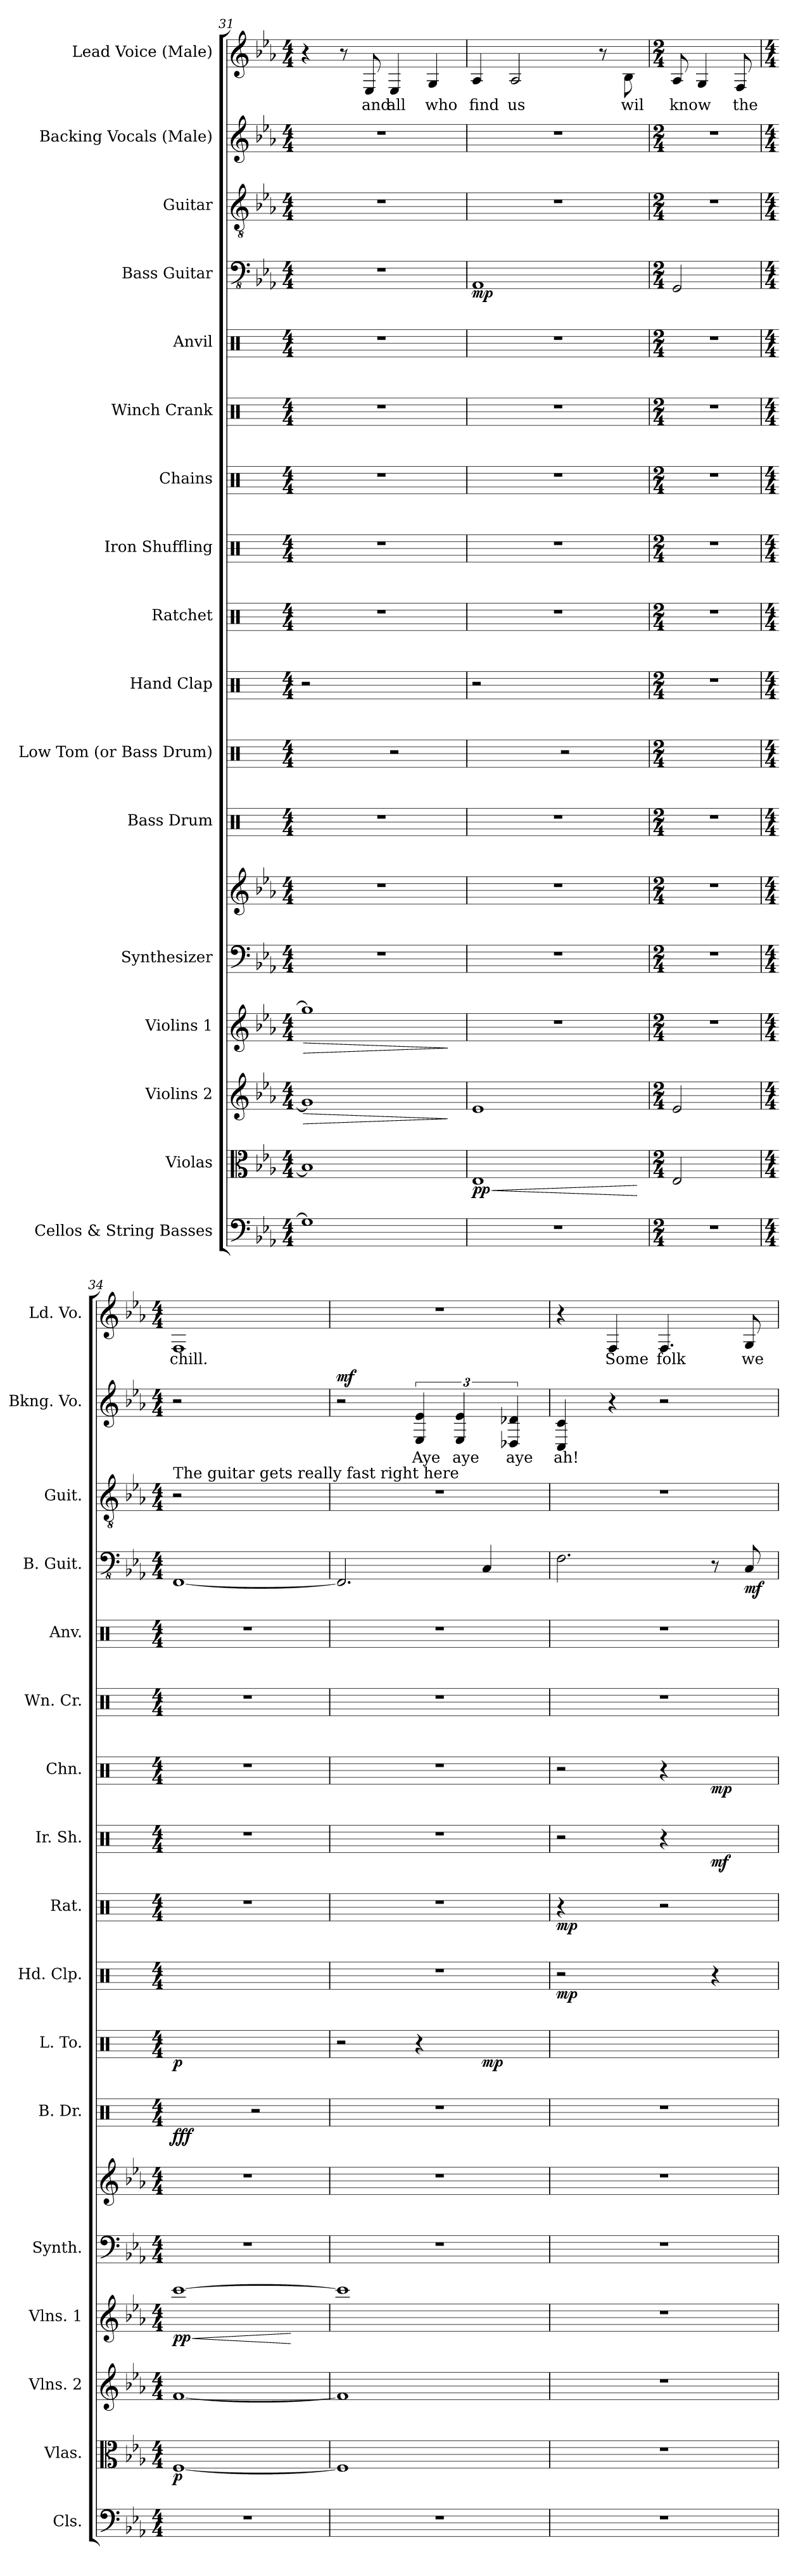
**kern	**kern	**dynam	**kern	**dynam	**kern	**dynam	**kern	**kern	**kern	**dynam	**kern	**dynam	**kern	**dynam	**kern	**dynam	**kern	**dynam	**kern	**dynam	**kern	**kern	**kern	**dynam	**kern	**kern	**text	**dynam	**kern	**text
*part17	*part16	*part16	*part15	*part15	*part14	*part14	*part13	*part13	*part12	*part12	*part11	*part11	*part10	*part10	*part9	*part9	*part8	*part8	*part7	*part7	*part6	*part5	*part4	*part4	*part3	*part2	*part2	*part2	*part1	*part1
*staff18	*staff17	*staff17	*staff16	*staff16	*staff15	*staff15	*staff14	*staff13	*staff12	*staff12	*staff11	*staff11	*staff10	*staff10	*staff9	*staff9	*staff8	*staff8	*staff7	*staff7	*staff6	*staff5	*staff4	*staff4	*staff3	*staff2	*staff2	*staff2	*staff1	*staff1
*I"Cellos & String Basses	*I"Violas	*	*I"Violins 2	*	*I"Violins 1	*	*I"Synthesizer	*	*I"Bass Drum	*	*I"Low Tom (or Bass Drum)	*	*I"Hand Clap	*	*I"Ratchet	*	*I"Iron Shuffling	*	*I"Chains	*	*I"Winch Crank	*I"Anvil	*I"Bass Guitar	*	*I"Guitar	*I"Backing Vocals              (Male)	*	*	*I"Lead Voice        (Male)	*
*I'Cls.	*I'Vlas.	*	*I'Vlns. 2	*	*I'Vlns. 1	*	*I'Synth.	*	*I'B. Dr.	*	*I'L. To.	*	*I'Hd. Clp.	*	*I'Rat.	*	*I'Ir. Sh.	*	*I'Chn.	*	*I'Wn. Cr.	*I'Anv.	*I'B. Guit.	*	*I'Guit.	*I'Bkng. Vo.	*	*	*I'Ld. Vo.	*
*clefF4	*clefC3	*	*clefG2	*	*clefG2	*	*clefF4	*clefG2	*clefX	*	*clefX	*	*clefX	*	*clefX	*	*clefX	*	*clefX	*	*clefX	*clefX	*clefFv4	*	*clefGv2	*clefG2	*	*	*clefG2	*
*	*	*	*	*	*	*	*	*	*	*	*	*	*	*	*	*	*	*	*	*	*	*	*	*	*	*ITrd7c12	*	*	*ITrd7c12	*
*k[b-e-a-]	*k[b-e-a-]	*	*k[b-e-a-]	*	*k[b-e-a-]	*	*k[b-e-a-]	*k[b-e-a-]	*k[]	*	*k[]	*	*k[]	*	*k[]	*	*k[]	*	*k[]	*	*k[]	*k[]	*k[b-e-a-]	*	*k[b-e-a-]	*k[b-e-a-]	*	*	*k[b-e-a-]	*
*E-:	*E-:	*	*E-:	*	*E-:	*	*E-:	*E-:	*C:	*	*C:	*	*C:	*	*C:	*	*C:	*	*C:	*	*C:	*C:	*E-:	*	*E-:	*E-:	*	*	*E-:	*
*M4/4	*M4/4	*	*M4/4	*	*M4/4	*	*M4/4	*M4/4	*M4/4	*	*M4/4	*	*M4/4	*	*M4/4	*	*M4/4	*	*M4/4	*	*M4/4	*M4/4	*M4/4	*	*M4/4	*M4/4	*	*	*M4/4	*
=31	=31	=31	=31	=31	=31	=31	=31	=31	=31	=31	=31	=31	=31	=31	=31	=31	=31	=31	=31	=31	=31	=31	=31	=31	=31	=31	=31	=31	=31	=31
!	!	!	!	!LO:HP:b	!	!LO:HP:b	!	!	!	!	!	!	!	!	!	!	!	!	!	!	!	!	!	!	!	!	!	!	!	!
1G]	1B-]	.	1g]	>	1gg]	>	1r	1r	1r	.	4.R/	.	2r	.	1r	.	1r	.	1r	.	1r	1r	1r	.	1r	1r	.	.	4r	.
.	.	.	.	.	.	.	.	.	.	.	.	.	.	.	.	.	.	.	.	.	.	.	.	.	.	.	.	.	8r	.
.	.	.	.	.	.	.	.	.	.	.	8R/	.	.	.	.	.	.	.	.	.	.	.	.	.	.	.	.	.	8EE-/	and
.	.	.	.	.	.	.	.	.	.	.	2r	.	2R/	.	.	.	.	.	.	.	.	.	.	.	.	.	.	.	4EE-/	all
.	.	.	.	.	.	.	.	.	.	.	.	.	.	.	.	.	.	.	.	.	.	.	.	.	.	.	.	.	4GG/	who
.	.	.	.	]	.	]	.	.	.	.	.	.	.	.	.	.	.	.	.	.	.	.	.	.	.	.	.	.	.	.
!!LO:PB:g=z
=32	=32	=32	=32	=32	=32	=32	=32	=32	=32	=32	=32	=32	=32	=32	=32	=32	=32	=32	=32	=32	=32	=32	=32	=32	=32	=32	=32	=32	=32	=32
!	!	!LO:HP:b	!	!	!	!	!	!	!	!	!	!	!	!	!	!	!	!	!	!	!	!	!	!	!	!	!	!	!	!
!	!	!LO:DY:n=1:b	!	!	!	!	!	!	!	!	!	!	!	!	!	!	!	!	!	!	!	!	!	!LO:DY:b	!	!	!	!	!	!
1r	1E-	< pp	1e-	.	1r	.	1r	1r	1r	.	4.R/	.	2r	.	1r	.	1r	.	1r	.	1r	1r	1AAA-	mp	1r	1r	.	.	4AA-/	find
.	.	.	.	.	.	.	.	.	.	.	.	.	.	.	.	.	.	.	.	.	.	.	.	.	.	.	.	.	2AA-/	us
.	.	.	.	.	.	.	.	.	.	.	8R/	.	.	.	.	.	.	.	.	.	.	.	.	.	.	.	.	.	.	.
.	.	.	.	.	.	.	.	.	.	.	2r	.	2R/	.	.	.	.	.	.	.	.	.	.	.	.	.	.	.	.	.
.	.	.	.	.	.	.	.	.	.	.	.	.	.	.	.	.	.	.	.	.	.	.	.	.	.	.	.	.	8r	.
.	.	.	.	.	.	.	.	.	.	.	.	.	.	.	.	.	.	.	.	.	.	.	.	.	.	.	.	.	8BB-\	wil
.	.	[	.	.	.	.	.	.	.	.	.	.	.	.	.	.	.	.	.	.	.	.	.	.	.	.	.	.	.	.
=33	=33	=33	=33	=33	=33	=33	=33	=33	=33	=33	=33	=33	=33	=33	=33	=33	=33	=33	=33	=33	=33	=33	=33	=33	=33	=33	=33	=33	=33	=33
*M2/4	*M2/4	*	*M2/4	*	*M2/4	*	*M2/4	*M2/4	*M2/4	*	*M2/4	*	*M2/4	*	*M2/4	*	*M2/4	*	*M2/4	*	*M2/4	*M2/4	*M2/4	*	*M2/4	*M2/4	*	*	*M2/4	*
2r	2E-/	.	2e-/	.	2r	.	2r	2r	2r	.	4.R/	.	2r	.	2r	.	2r	.	2r	.	2r	2r	2GGG/	.	2r	2r	.	.	8AA-/	know
.	.	.	.	.	.	.	.	.	.	.	.	.	.	.	.	.	.	.	.	.	.	.	.	.	.	.	.	.	4GG/	.
.	.	.	.	.	.	.	.	.	.	.	8R/	.	.	.	.	.	.	.	.	.	.	.	.	.	.	.	.	.	8FF/	the
=34	=34	=34	=34	=34	=34	=34	=34	=34	=34	=34	=34	=34	=34	=34	=34	=34	=34	=34	=34	=34	=34	=34	=34	=34	=34	=34	=34	=34	=34	=34
*M4/4	*M4/4	*	*M4/4	*	*M4/4	*	*M4/4	*M4/4	*M4/4	*	*M4/4	*	*M4/4	*	*M4/4	*	*M4/4	*	*M4/4	*	*M4/4	*M4/4	*M4/4	*	*M4/4	*M4/4	*	*	*M4/4	*
!	!	!	!	!	!	!	!	!	!	!	!	!	!	!	!	!	!	!	!	!	!	!	!	!	!LO:TX:a:t=The guitar gets really fast right here	!	!	!	!	!
!	!	!LO:DY:b	!	!	!	!LO:HP:b	!	!	!	!	!	!	!	!	!	!	!	!	!	!	!	!	!	!	!	!	!	!	!	!
!	!	!	!	!	!	!LO:DY:n=1:b	!	!	!	!LO:DY:b	!	!LO:DY:b	!	!	!	!	!	!	!	!	!	!	!	!	!	!	!	!	!	!
1r	[1F	p	[1f	.	[1ccc	< pp	1r	1r	2R\	fff	1R	p	1R	.	1r	.	1r	.	1r	.	1r	1r	[1FFF	.	2r	2r	.	.	1FF	chill.
.	.	.	.	.	.	.	.	.	2r	.	.	.	.	.	.	.	.	.	.	.	.	.	.	.	2ryy	2ryy	.	.	.	.
.	.	.	.	.	.	[	.	.	.	.	.	.	.	.	.	.	.	.	.	.	.	.	.	.	.	.	.	.	.	.
=35	=35	=35	=35	=35	=35	=35	=35	=35	=35	=35	=35	=35	=35	=35	=35	=35	=35	=35	=35	=35	=35	=35	=35	=35	=35	=35	=35	=35	=35	=35
!	!	!	!	!	!	!	!	!	!	!	!	!	!	!	!	!	!	!	!	!	!	!	!	!	!	!	!	!LO:DY:b	!	!
1r	1F]	.	1f]	.	1ccc]	.	1r	1r	1r	.	2r	.	1r	.	1r	.	1r	.	1r	.	1r	1r	2.FFF/]	.	1r	2r	.	mf	1r	.
.	.	.	.	.	.	.	.	.	.	.	4r	.	.	.	.	.	.	.	.	.	.	.	.	.	.	6EE-/ 6E-/	Aye	.	.	.
.	.	.	.	.	.	.	.	.	.	.	.	.	.	.	.	.	.	.	.	.	.	.	.	.	.	6EE-/ 6E-/	aye	.	.	.
!	!	!	!	!	!	!	!	!	!	!	!	!LO:DY:b	!	!	!	!	!	!	!	!	!	!	!	!	!	!	!	!	!	!
.	.	.	.	.	.	.	.	.	.	.	4R/	mp	.	.	.	.	.	.	.	.	.	.	4CC/	.	.	.	.	.	.	.
.	.	.	.	.	.	.	.	.	.	.	.	.	.	.	.	.	.	.	.	.	.	.	.	.	.	6DD-X/ 6D-X/	aye	.	.	.
=36	=36	=36	=36	=36	=36	=36	=36	=36	=36	=36	=36	=36	=36	=36	=36	=36	=36	=36	=36	=36	=36	=36	=36	=36	=36	=36	=36	=36	=36	=36
!	!	!	!	!	!	!	!	!	!	!	!	!	!	!LO:DY:b	!	!LO:DY:b	!	!	!	!	!	!	!	!	!	!	!	!	!	!
1r	1r	.	1r	.	1r	.	1r	1r	1r	.	1R	.	2r	mp	4r	mp	2r	.	2r	.	1r	1r	2.FF\	.	1r	4CC/ 4C/	ah!	.	4r	.
.	.	.	.	.	.	.	.	.	.	.	.	.	.	.	4R/	.	.	.	.	.	.	.	.	.	.	4r	.	.	4FF/	Some
.	.	.	.	.	.	.	.	.	.	.	.	.	4R/	.	2r	.	4r	.	4r	.	.	.	.	.	.	2r	.	.	4.FF/	folk
!	!	!	!	!	!	!	!	!	!	!	!	!	!	!	!	!	!	!LO:DY:b	!	!LO:DY:b	!	!	!	!	!	!	!	!	!	!
.	.	.	.	.	.	.	.	.	.	.	.	.	4r	.	.	.	4R/	mf	4R/	mp	.	.	8r	.	.	.	.	.	.	.
!	!	!	!	!	!	!	!	!	!	!	!	!	!	!	!	!	!	!	!	!	!	!	!	!LO:DY:b	!	!	!	!	!	!
.	.	.	.	.	.	.	.	.	.	.	.	.	.	.	.	.	.	.	.	.	.	.	8CC/	mf	.	.	.	.	8GG/	we
=	=	=	=	=	=	=	=	=	=	=	=	=	=	=	=	=	=	=	=	=	=	=	=	=	=	=	=	=	=	=
*-	*-	*-	*-	*-	*-	*-	*-	*-	*-	*-	*-	*-	*-	*-	*-	*-	*-	*-	*-	*-	*-	*-	*-	*-	*-	*-	*-	*-	*-	*-
